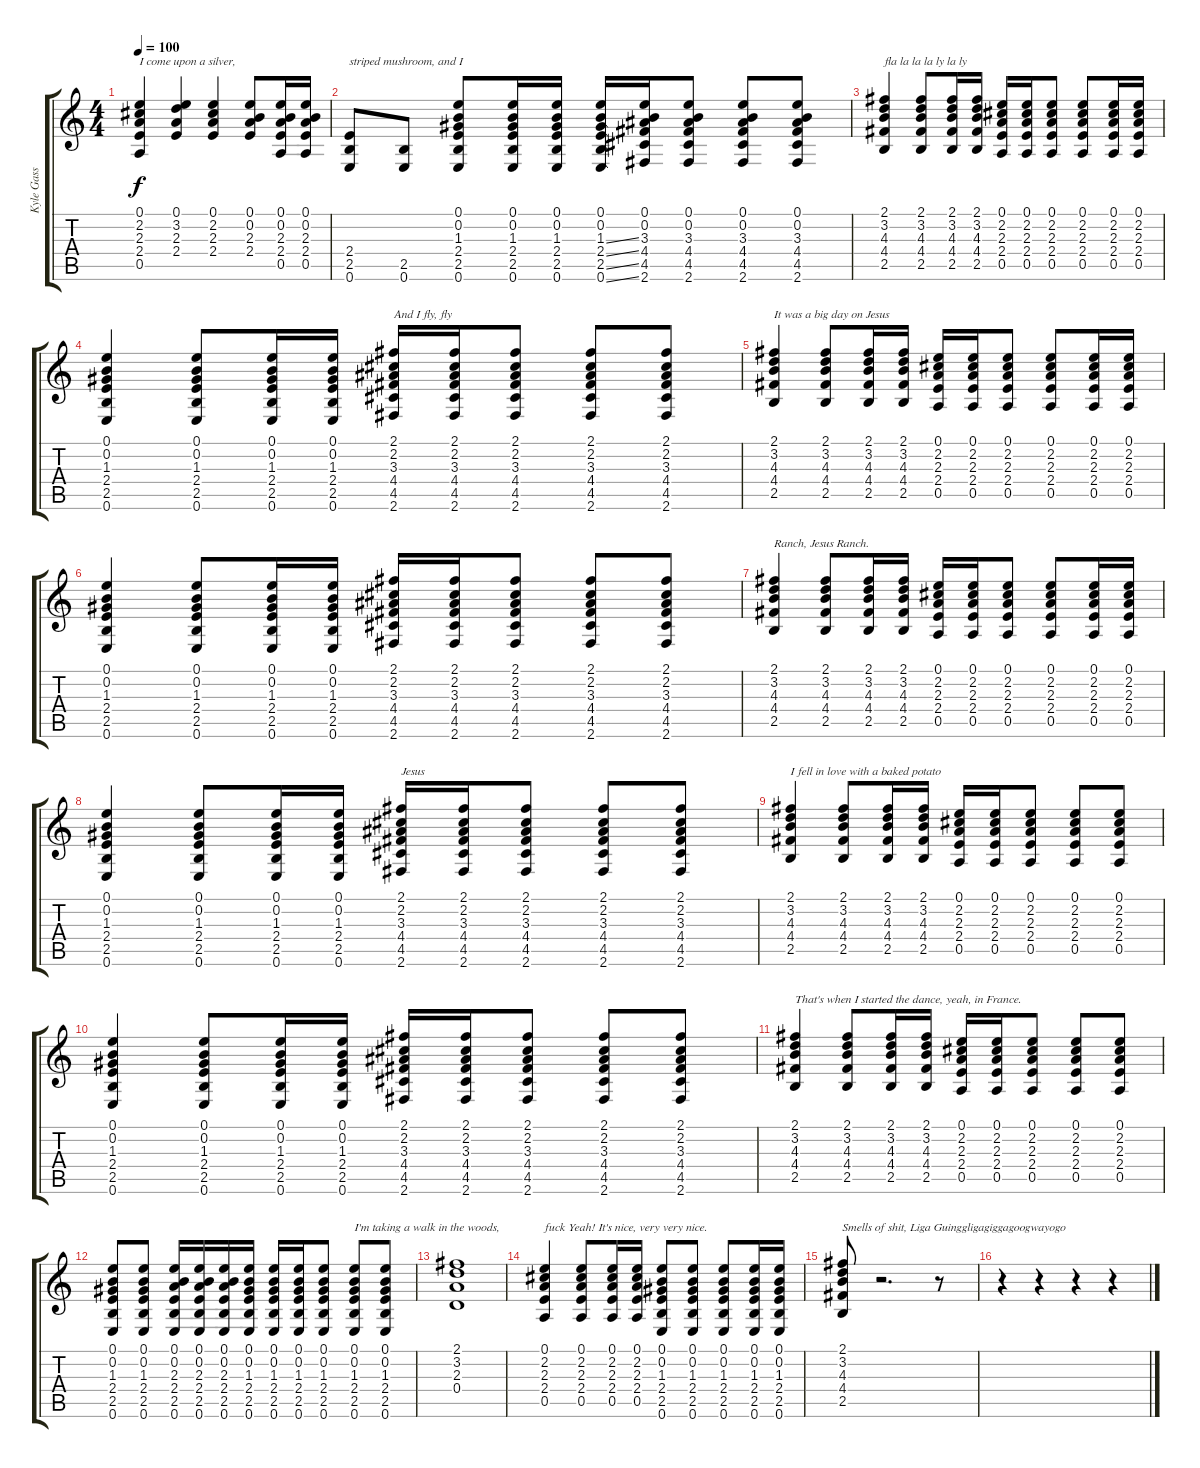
\track ("Kyle Gass" "Kyle Gass") {instrument acousticguitarnylon}
\staff {score tabs}
\tuning (E4 B3 G3 D3 A2 E2) {hide}
\ts (4 4)
\tempo 100
\clef g2
\ks c
(0.1 2.2 2.3 2.4 0.5).4{txt "I come upon a silver, " dy f} (0.1 3.2 2.3 2.4).4 (0.1 2.2 2.3 2.4).4 (0.1 0.2 2.3 2.4).8 (0.1 0.2 2.3 2.4 0.5).16 (0.1 0.2 2.3 2.4 0.5).16 |
(2.4 2.5 0.6).8{txt "striped mushroom, and I"} (2.5 0.6).8 (0.1 0.2 1.3 2.4 2.5 0.6).8 (0.1 0.2 1.3 2.4 2.5 0.6).16 (0.1 0.2 1.3 2.4 2.5 0.6).16 (0.1 0.2 1.3{ss} 2.4{ss} 2.5{ss} 0.6{ss}).16 (0.1 0.2 3.3 4.4 4.5 2.6).16 (0.1 0.2 3.3 4.4 4.5 2.6).8 (0.1 0.2 3.3 4.4 4.5 2.6).8 (0.1 0.2 3.3 4.4 4.5 2.6).8 |
(2.1 3.2 4.3 4.4 2.5).4{txt "fla la la la ly la ly"} (2.1 3.2 4.3 4.4 2.5).8 (2.1 3.2 4.3 4.4 2.5).16 (2.1 3.2 4.3 4.4 2.5).16 (0.1 2.2 2.3 2.4 0.5).16 (0.1 2.2 2.3 2.4 0.5).16 (0.1 2.2 2.3 2.4 0.5).8 (0.1 2.2 2.3 2.4 0.5).8 (0.1 2.2 2.3 2.4 0.5).16 (0.1 2.2 2.3 2.4 0.5).16 |
(0.1 0.2 1.3 2.4 2.5 0.6).4 (0.1 0.2 1.3 2.4 2.5 0.6).8 (0.1 0.2 1.3 2.4 2.5 0.6).16 (0.1 0.2 1.3 2.4 2.5 0.6).16 (2.1 2.2 3.3 4.4 4.5 2.6).16{txt "And I fly, fly"} (2.1 2.2 3.3 4.4 4.5 2.6).16 (2.1 2.2 3.3 4.4 4.5 2.6).8 (2.1 2.2 3.3 4.4 4.5 2.6).8 (2.1 2.2 3.3 4.4 4.5 2.6).8 |
(2.1 3.2 4.3 4.4 2.5).4{txt "It was a big day on Jesus"} (2.1 3.2 4.3 4.4 2.5).8 (2.1 3.2 4.3 4.4 2.5).16 (2.1 3.2 4.3 4.4 2.5).16 (0.1 2.2 2.3 2.4 0.5).16 (0.1 2.2 2.3 2.4 0.5).16 (0.1 2.2 2.3 2.4 0.5).8 (0.1 2.2 2.3 2.4 0.5).8 (0.1 2.2 2.3 2.4 0.5).16 (0.1 2.2 2.3 2.4 0.5).16 |
(0.1 0.2 1.3 2.4 2.5 0.6).4 (0.1 0.2 1.3 2.4 2.5 0.6).8 (0.1 0.2 1.3 2.4 2.5 0.6).16 (0.1 0.2 1.3 2.4 2.5 0.6).16 (2.1 2.2 3.3 4.4 4.5 2.6).16 (2.1 2.2 3.3 4.4 4.5 2.6).16 (2.1 2.2 3.3 4.4 4.5 2.6).8 (2.1 2.2 3.3 4.4 4.5 2.6).8 (2.1 2.2 3.3 4.4 4.5 2.6).8 |
(2.1 3.2 4.3 4.4 2.5).4{txt "Ranch, Jesus Ranch."} (2.1 3.2 4.3 4.4 2.5).8 (2.1 3.2 4.3 4.4 2.5).16 (2.1 3.2 4.3 4.4 2.5).16 (0.1 2.2 2.3 2.4 0.5).16 (0.1 2.2 2.3 2.4 0.5).16 (0.1 2.2 2.3 2.4 0.5).8 (0.1 2.2 2.3 2.4 0.5).8 (0.1 2.2 2.3 2.4 0.5).16 (0.1 2.2 2.3 2.4 0.5).16 |
(0.1 0.2 1.3 2.4 2.5 0.6).4 (0.1 0.2 1.3 2.4 2.5 0.6).8 (0.1 0.2 1.3 2.4 2.5 0.6).16 (0.1 0.2 1.3 2.4 2.5 0.6).16 (2.1 2.2 3.3 4.4 4.5 2.6).16{txt "Jesus"} (2.1 2.2 3.3 4.4 4.5 2.6).16 (2.1 2.2 3.3 4.4 4.5 2.6).8 (2.1 2.2 3.3 4.4 4.5 2.6).8 (2.1 2.2 3.3 4.4 4.5 2.6).8 |
(2.1 3.2 4.3 4.4 2.5).4{txt "I fell in love with a baked potato"} (2.1 3.2 4.3 4.4 2.5).8 (2.1 3.2 4.3 4.4 2.5).16 (2.1 3.2 4.3 4.4 2.5).16 (0.1 2.2 2.3 2.4 0.5).16 (0.1 2.2 2.3 2.4 0.5).16 (0.1 2.2 2.3 2.4 0.5).8 (0.1 2.2 2.3 2.4 0.5).8 (0.1 2.2 2.3 2.4 0.5).8 |
(0.1 0.2 1.3 2.4 2.5 0.6).4 (0.1 0.2 1.3 2.4 2.5 0.6).8 (0.1 0.2 1.3 2.4 2.5 0.6).16 (0.1 0.2 1.3 2.4 2.5 0.6).16 (2.1 2.2 3.3 4.4 4.5 2.6).16 (2.1 2.2 3.3 4.4 4.5 2.6).16 (2.1 2.2 3.3 4.4 4.5 2.6).8 (2.1 2.2 3.3 4.4 4.5 2.6).8 (2.1 2.2 3.3 4.4 4.5 2.6).8 |
(2.1 3.2 4.3 4.4 2.5).4{txt "That's when I started the dance, yeah, in France."} (2.1 3.2 4.3 4.4 2.5).8 (2.1 3.2 4.3 4.4 2.5).16 (2.1 3.2 4.3 4.4 2.5).16 (0.1 2.2 2.3 2.4 0.5).16 (0.1 2.2 2.3 2.4 0.5).16 (0.1 2.2 2.3 2.4 0.5).8 (0.1 2.2 2.3 2.4 0.5).8 (0.1 2.2 2.3 2.4 0.5).8 |
(0.1 0.2 1.3 2.4 2.5 0.6).8 (0.1 0.2 1.3 2.4 2.5 0.6).8 (0.1 0.2 2.3 2.4 2.5 0.6).16 (0.1 0.2 2.3 2.4 2.5 0.6).16 (0.1 0.2 2.3 2.4 2.5 0.6).16 (0.1 0.2 1.3 2.4 2.5 0.6).16 (0.1 0.2 1.3 2.4 2.5 0.6).16 (0.1 0.2 1.3 2.4 2.5 0.6).16 (0.1 0.2 1.3 2.4 2.5 0.6).8 (0.1 0.2 1.3 2.4 2.5 0.6).8{txt "I'm taking a walk in the woods,"} (0.1 0.2 1.3 2.4 2.5 0.6).8 |
(2.1 3.2 2.3 0.4).1 |
(0.1 2.2 2.3 2.4 0.5).4{txt "fuck Yeah! It's nice, very very nice."} (0.1 2.2 2.3 2.4 0.5).8 (0.1 2.2 2.3 2.4 0.5).16 (0.1 2.2 2.3 2.4 0.5).16 (0.1 0.2 1.3 2.4 2.5 0.6).8 (0.1 0.2 1.3 2.4 2.5 0.6).8 (0.1 0.2 1.3 2.4 2.5 0.6).8 (0.1 0.2 1.3 2.4 2.5 0.6).16 (0.1 0.2 1.3 2.4 2.5 0.6).16 |
(2.1 3.2 4.3 4.4 2.5).8{txt "Smells of shit, Liga Guinggligagiggagoogwayogo"} r.2{d} r.8 |
r.4 r.4 r.4 r.4
